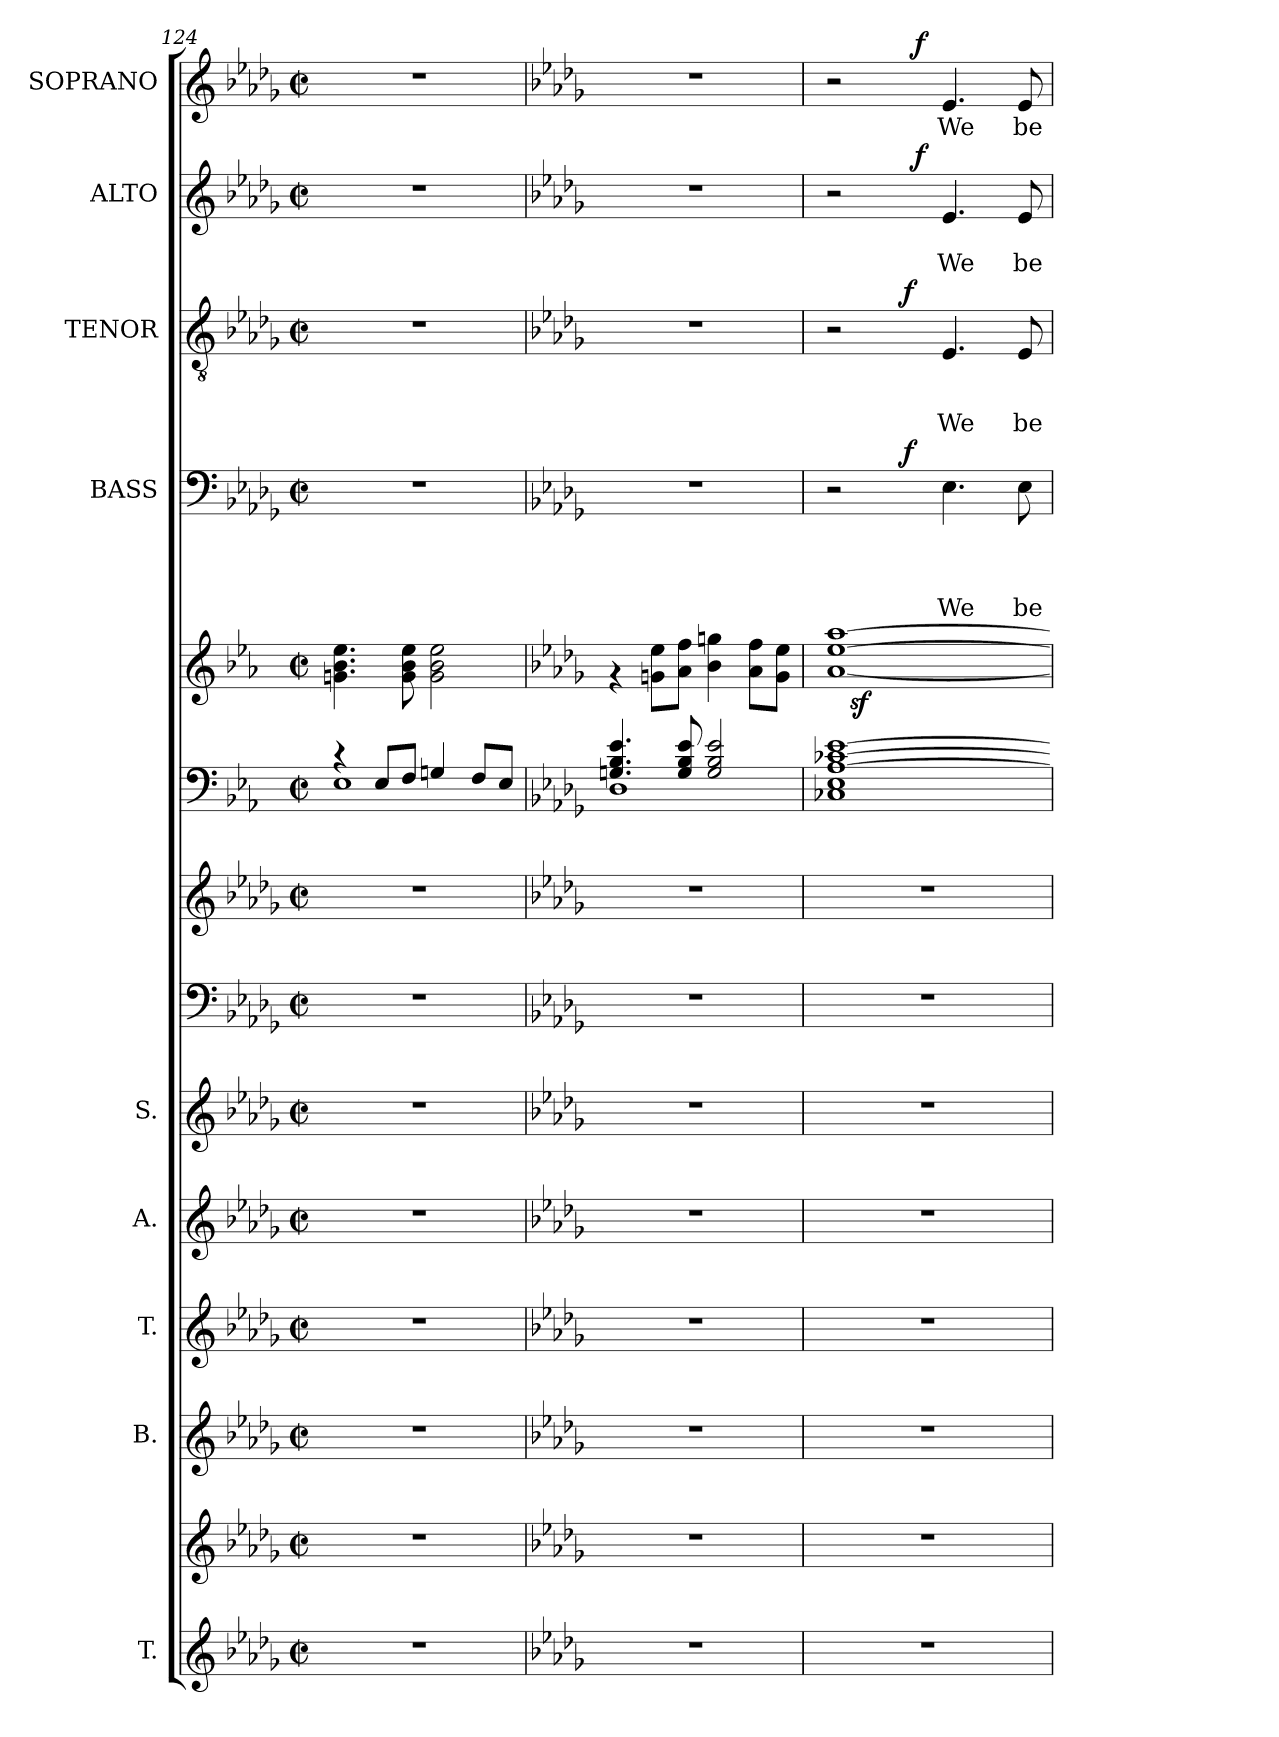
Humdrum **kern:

**kern	**kern	**kern	**kern	**kern	**kern	**kern	**kern	**kern	**kern	**dynam	**kern	**text	**text	**text	**text	**dynam	**kern	**text	**text	**text	**dynam	**kern	**text	**text	**dynam	**kern	**text	**dynam
*part13	*part13	*part12	*part11	*part10	*part9	*part8	*part7	*part6	*part5	*part5	*part4	*part4	*part4	*part4	*part4	*part4	*part3	*part3	*part3	*part3	*part3	*part2	*part2	*part2	*part2	*part1	*part1	*part1
*staff14	*staff13	*staff12	*staff11	*staff10	*staff9	*staff8	*staff7	*staff6	*staff5	*staff5	*staff4	*staff4	*staff4	*staff4	*staff4	*staff4	*staff3	*staff3	*staff3	*staff3	*staff3	*staff2	*staff2	*staff2	*staff2	*staff1	*staff1	*staff1
*I"T.	*	*I"B.	*I"T.	*I"A.	*I"S.	*	*	*	*	*	*I"BASS	*	*	*	*	*	*I"TENOR	*	*	*	*	*I"ALTO	*	*	*	*I"SOPRANO	*	*
*	*	*	*	*	*	*	*	*	*	*	*I'B.	*	*	*	*	*	*I'T.	*	*	*	*	*I'A.	*	*	*	*I'S.	*	*
*clefG2	*clefG2	*clefG2	*clefG2	*clefG2	*clefG2	*clefF4	*clefG2	*clefF4	*clefG2	*	*clefF4	*	*	*	*	*	*clefGv2	*	*	*	*	*clefG2	*	*	*	*clefG2	*	*
*k[b-e-a-d-g-]	*k[b-e-a-d-g-]	*k[b-e-a-d-g-]	*k[b-e-a-d-g-]	*k[b-e-a-d-g-]	*k[b-e-a-d-g-]	*k[b-e-a-d-g-]	*k[b-e-a-d-g-]	*k[b-e-a-]	*k[b-e-a-]	*	*k[b-e-a-d-g-]	*	*	*	*	*	*k[b-e-a-d-g-]	*	*	*	*	*k[b-e-a-d-g-]	*	*	*	*k[b-e-a-d-g-]	*	*
*D-:	*D-:	*D-:	*D-:	*D-:	*D-:	*D-:	*D-:	*E-:	*E-:	*	*D-:	*	*	*	*	*	*D-:	*	*	*	*	*D-:	*	*	*	*D-:	*	*
*M2/2	*M2/2	*M2/2	*M2/2	*M2/2	*M2/2	*M2/2	*M2/2	*M2/2	*M2/2	*	*M2/2	*	*	*	*	*	*M2/2	*	*	*	*	*M2/2	*	*	*	*M2/2	*	*
*met(c|)	*met(c|)	*met(c|)	*met(c|)	*met(c|)	*met(c|)	*met(c|)	*met(c|)	*met(c|)	*met(c|)	*	*met(c|)	*	*	*	*	*	*met(c|)	*	*	*	*	*met(c|)	*	*	*	*met(c|)	*	*
=124	=124	=124	=124	=124	=124	=124	=124	=124	=124	=124	=124	=124	=124	=124	=124	=124	=124	=124	=124	=124	=124	=124	=124	=124	=124	=124	=124	=124
*	*	*	*	*	*	*	*	*^	*	*	*	*	*	*	*	*	*	*	*	*	*	*	*	*	*	*	*	*
1r	1r	1r	1r	1r	1r	1r	1r	4rc	1E-	4.gn\ 4.b-\ 4.ee-\	.	1r	.	.	.	.	.	1r	.	.	.	.	1r	.	.	.	1r	.	.
.	.	.	.	.	.	.	.	8E-/L	.	.	.	.	.	.	.	.	.	.	.	.	.	.	.	.	.	.	.	.	.
.	.	.	.	.	.	.	.	8F/J	.	8g\ 8b-\ 8ee-\	.	.	.	.	.	.	.	.	.	.	.	.	.	.	.	.	.	.	.
.	.	.	.	.	.	.	.	4Gn/	.	2g\ 2b-\ 2ee-\	.	.	.	.	.	.	.	.	.	.	.	.	.	.	.	.	.	.	.
.	.	.	.	.	.	.	.	8F/L	.	.	.	.	.	.	.	.	.	.	.	.	.	.	.	.	.	.	.	.	.
.	.	.	.	.	.	.	.	8E-/J	.	.	.	.	.	.	.	.	.	.	.	.	.	.	.	.	.	.	.	.	.
!!LO:LB:g=z
=125	=125	=125	=125	=125	=125	=125	=125	=125	=125	=125	=125	=125	=125	=125	=125	=125	=125	=125	=125	=125	=125	=125	=125	=125	=125	=125	=125	=125	=125
*	*	*	*	*	*	*	*	*k[b-e-a-d-g-]	*	*k[b-e-a-d-g-]	*	*	*	*	*	*	*	*	*	*	*	*	*	*	*	*	*	*	*
*	*	*	*	*	*	*	*	*D-:	*	*D-:	*	*	*	*	*	*	*	*	*	*	*	*	*	*	*	*	*	*	*
1r	1r	1r	1r	1r	1r	1r	1r	4.Gn/ 4.B-/ 4.e-/	1D-	4rf	.	1r	.	.	.	.	.	1r	.	.	.	.	1r	.	.	.	1r	.	.
.	.	.	.	.	.	.	.	.	.	8gn\ 8ee-\L	.	.	.	.	.	.	.	.	.	.	.	.	.	.	.	.	.	.	.
.	.	.	.	.	.	.	.	8G/ 8B-/ 8e-/	.	8a-\ 8ff\J	.	.	.	.	.	.	.	.	.	.	.	.	.	.	.	.	.	.	.
.	.	.	.	.	.	.	.	2G/ 2B-/ 2e-/	.	4b-\ 4ggn\	.	.	.	.	.	.	.	.	.	.	.	.	.	.	.	.	.	.	.
.	.	.	.	.	.	.	.	.	.	8a-\ 8ff\L	.	.	.	.	.	.	.	.	.	.	.	.	.	.	.	.	.	.	.
.	.	.	.	.	.	.	.	.	.	8g\ 8ee-\J	.	.	.	.	.	.	.	.	.	.	.	.	.	.	.	.	.	.	.
*	*	*	*	*	*	*	*	*v	*v	*	*	*	*	*	*	*	*	*	*	*	*	*	*	*	*	*	*	*	*
=126	=126	=126	=126	=126	=126	=126	=126	=126	=126	=126	=126	=126	=126	=126	=126	=126	=126	=126	=126	=126	=126	=126	=126	=126	=126	=126	=126	=126
*	*	*	*	*	*	*	*	*	*^	*	*^	*	*	*	*	*	*^	*	*	*	*	*^	*	*	*	*^	*	*
1r	1r	1r	1r	1r	1r	1r	1r	1C-X 1E- [>1A- [>1c-X [>1e-	[<1a- [>1ee- [>1aa-	16.ryy	.	2r	4ryy	.	.	.	.	.	2r	4ryy	.	.	.	.	2r	4.ryy	.	.	.	2r	4.ryy	.	.
!	!	!	!	!	!	!	!	!	!	!	!LO:DY:b	!	!	!	!	!	!	!	!	!	!	!	!	!	!	!	!	!	!	!	!	!	!
.	.	.	.	.	.	.	.	.	.	2ryy	sf	.	.	.	.	.	.	.	.	.	.	.	.	.	.	.	.	.	.	.	.	.	.
.	.	.	.	.	.	.	.	.	.	.	.	.	16.ryy	.	.	.	.	.	.	16.ryy	.	.	.	.	.	.	.	.	.	.	.	.	.
!	!	!	!	!	!	!	!	!	!	!	!	!	!	!	!	!	!	!LO:DY:a	!	!	!	!	!	!LO:DY:a	!	!	!	!	!	!	!	!	!
.	.	.	.	.	.	.	.	.	.	.	.	.	2ryy	.	.	.	.	f	.	2ryy	.	.	.	f	.	.	.	.	.	.	.	.	.
!	!	!	!	!	!	!	!	!	!	!	!	!	!	!	!	!	!	!	!	!	!	!	!	!	!	!	!	!	!LO:DY:a	!	!	!	!LO:DY:a
.	.	.	.	.	.	.	.	.	.	.	.	.	.	.	.	.	.	.	.	.	.	.	.	.	.	2ryy	.	.	f	.	2ryy	.	f
!	!	!	!	!	!	!	!	!	!	!	!	!	!	!	!	!	!LO:LY:b	!	!	!	!	!	!LO:LY:b	!	!	!	!	!LO:LY:b	!	!	!	!LO:LY:b	!
.	.	.	.	.	.	.	.	.	.	.	.	4.E-\	.	.	.	.	We	.	4.E-/	.	.	.	We	.	4.e-/	.	.	We	.	4.e-/	.	We	.
.	.	.	.	.	.	.	.	.	.	4ryy	.	.	.	.	.	.	.	.	.	.	.	.	.	.	.	.	.	.	.	.	.	.	.
.	.	.	.	.	.	.	.	.	.	8ryy	.	.	8ryy	.	.	.	.	.	.	8ryy	.	.	.	.	.	.	.	.	.	.	.	.	.
!	!	!	!	!	!	!	!	!	!	!	!	!	!	!	!	!	!LO:LY:b	!	!	!	!	!	!LO:LY:b	!	!	!	!	!LO:LY:b	!	!	!	!LO:LY:b	!
.	.	.	.	.	.	.	.	.	.	.	.	8E-\	.	.	.	.	be-	.	8E-/	.	.	.	be-	.	8e-/	8ryy	.	be-	.	8e-/	8ryy	be-	.
.	.	.	.	.	.	.	.	.	.	32ryy	.	.	32ryy	.	.	.	.	.	.	32ryy	.	.	.	.	.	.	.	.	.	.	.	.	.
*	*	*	*	*	*	*	*	*	*v	*v	*	*	*	*	*	*	*	*	*v	*v	*	*	*	*	*v	*v	*	*	*	*v	*v	*	*
*	*	*	*	*	*	*	*	*	*	*	*v	*v	*	*	*	*	*	*	*	*	*	*	*	*	*	*	*	*	*
=	=	=	=	=	=	=	=	=	=	=	=	=	=	=	=	=	=	=	=	=	=	=	=	=	=	=	=	=
*-	*-	*-	*-	*-	*-	*-	*-	*-	*-	*-	*-	*-	*-	*-	*-	*-	*-	*-	*-	*-	*-	*-	*-	*-	*-	*-	*-	*-
